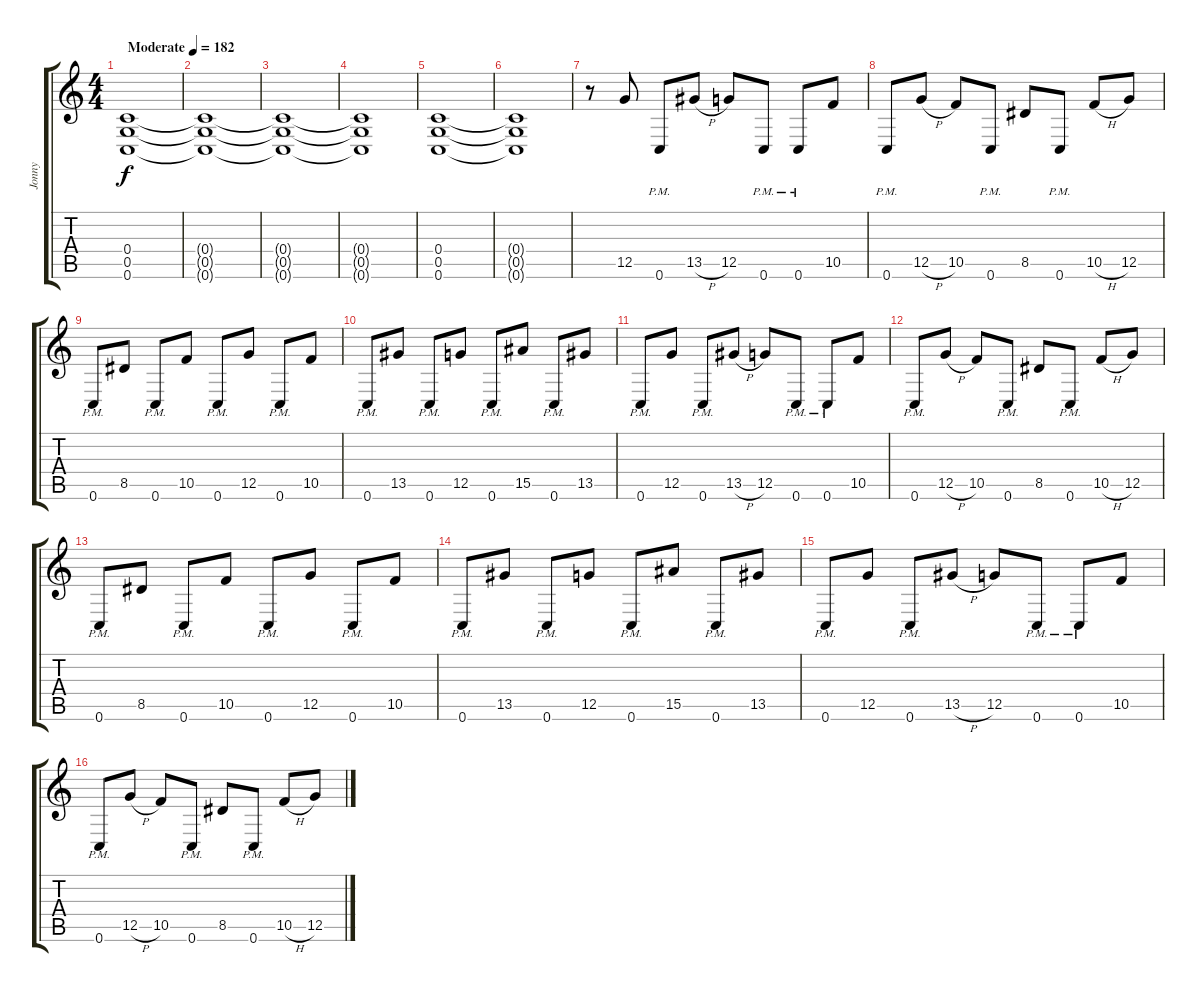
\track ("Jonny" "Jonny") {instrument distortionguitar}
\staff {score tabs}
\tuning (D4 A3 F3 C3 G2 C2) {hide}
\ts (4 4)
\section ("" "")
\tempo (182 "Moderate")
\clef g2
\ks c
(0.4 0.5 0.6).1{dy f instrument distortionguitar} |
(0.4{t} 0.5{t} 0.6{t}).1 |
(0.4{t} 0.5{t} 0.6{t}).1 |
(0.4{t} 0.5{t} 0.6{t}).1 |
(0.4 0.5 0.6).1 |
(0.4{t} 0.5{t} 0.6{t}).1 |
r.8 12.5.8 0.6{pm}.8 13.5{h}.8 12.5.8 0.6{pm}.8 0.6{pm}.8 10.5.8 |
0.6{pm}.8 12.5{h}.8 10.5.8 0.6{pm}.8 8.5.8 0.6{pm}.8 10.5{h}.8 12.5.8 |
0.6{pm}.8 8.5.8 0.6{pm}.8 10.5.8 0.6{pm}.8 12.5.8 0.6{pm}.8 10.5.8 |
0.6{pm}.8 13.5.8 0.6{pm}.8 12.5.8 0.6{pm}.8 15.5.8 0.6{pm}.8 13.5.8 |
0.6{pm}.8 12.5.8 0.6{pm}.8 13.5{h}.8 12.5.8 0.6{pm}.8 0.6{pm}.8 10.5.8 |
0.6{pm}.8 12.5{h}.8 10.5.8 0.6{pm}.8 8.5.8 0.6{pm}.8 10.5{h}.8 12.5.8 |
0.6{pm}.8 8.5.8 0.6{pm}.8 10.5.8 0.6{pm}.8 12.5.8 0.6{pm}.8 10.5.8 |
0.6{pm}.8 13.5.8 0.6{pm}.8 12.5.8 0.6{pm}.8 15.5.8 0.6{pm}.8 13.5.8 |
0.6{pm}.8 12.5.8 0.6{pm}.8 13.5{h}.8 12.5.8 0.6{pm}.8 0.6{pm}.8 10.5.8 |
0.6{pm}.8 12.5{h}.8 10.5.8 0.6{pm}.8 8.5.8 0.6{pm}.8 10.5{h}.8 12.5.8
